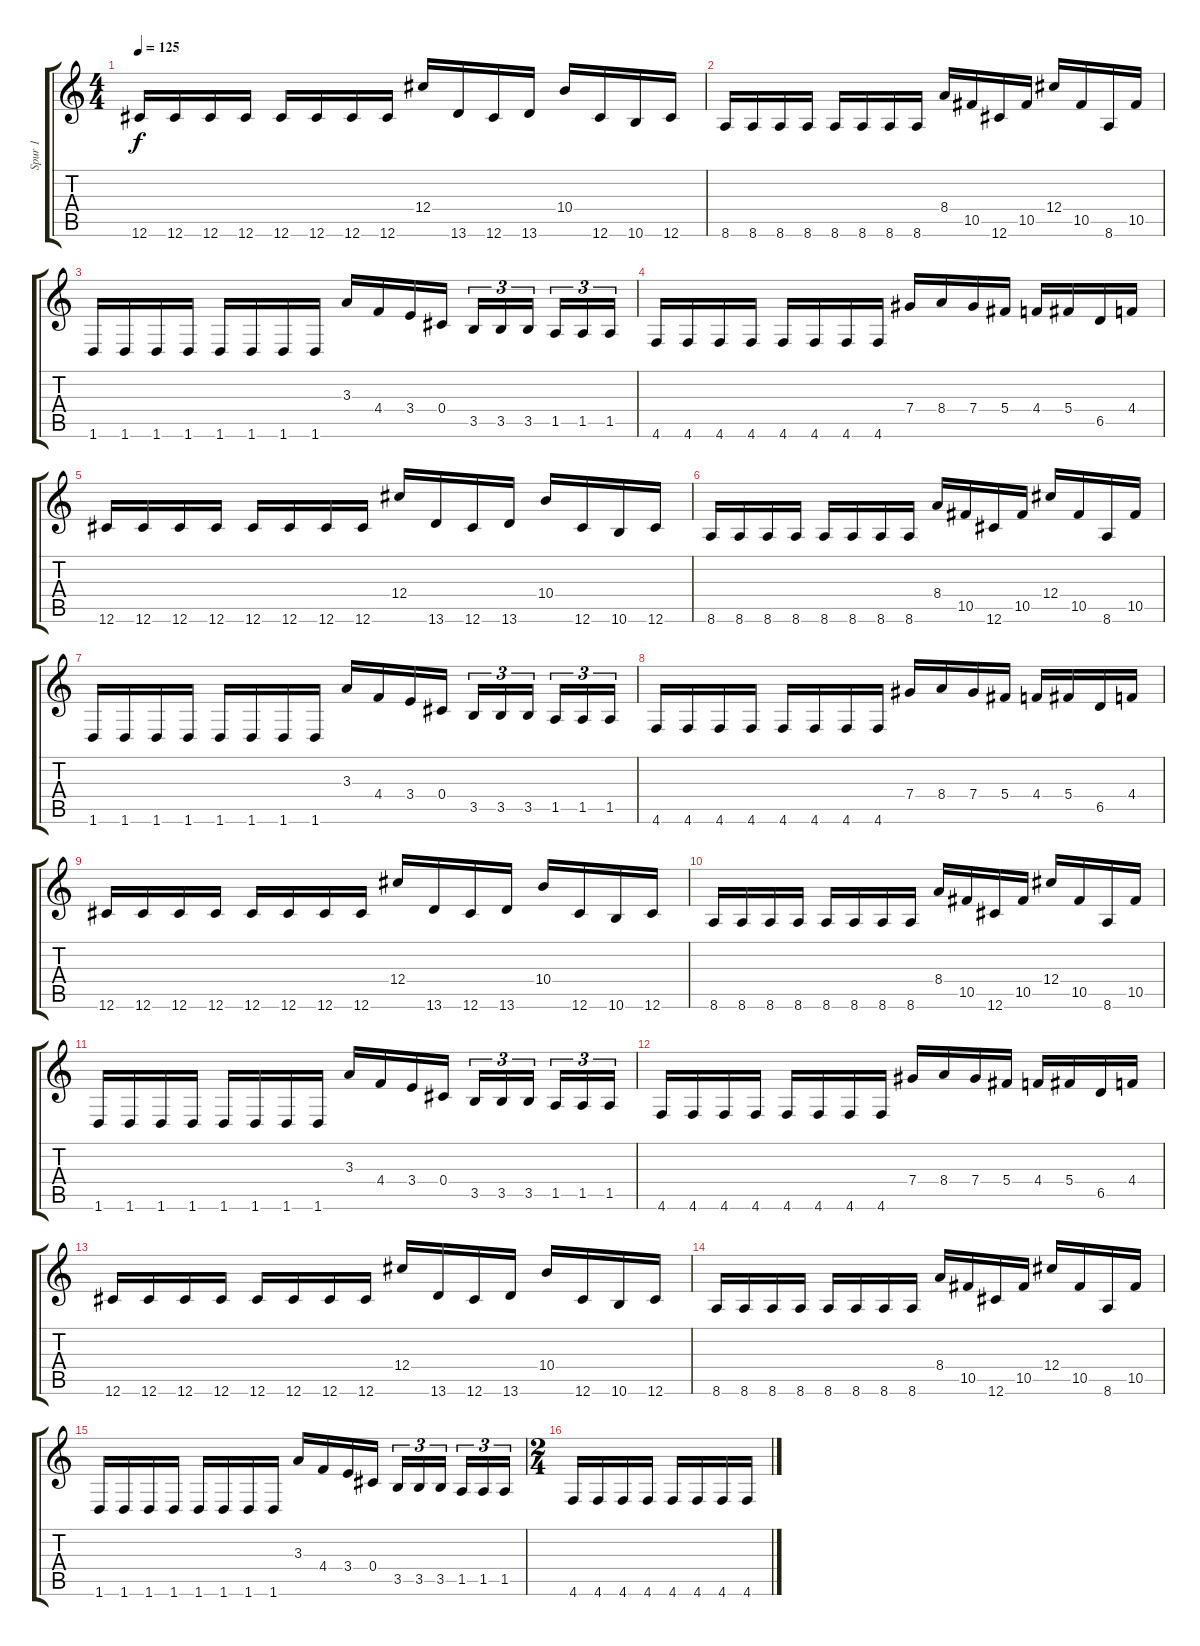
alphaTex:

\track ("Spur 1" "Spur 1") {instrument overdrivenguitar}
\staff {score tabs}
\tuning (Eb4 Bb3 Gb3 Db3 Ab2 Db2) {hide}
\ts (4 4)
\tempo 125
\clef g2
\ks c
12.6.16{dy f} 12.6.16 12.6.16 12.6.16 12.6.16 12.6.16 12.6.16 12.6.16 12.4.16 13.6.16 12.6.16 13.6.16 10.4.16 12.6.16 10.6.16 12.6.16 |
8.6.16 8.6.16 8.6.16 8.6.16 8.6.16 8.6.16 8.6.16 8.6.16 8.4.16 10.5.16 12.6.16 10.5.16 12.4.16 10.5.16 8.6.16 10.5.16 |
1.6.16 1.6.16 1.6.16 1.6.16 1.6.16 1.6.16 1.6.16 1.6.16 3.3.16 4.4.16 3.4.16 0.4.16 3.5.16{tu (3 2)} 3.5.16{tu (3 2)} 3.5.16{tu (3 2) beam splitsecondary} 1.5.16{tu (3 2)} 1.5.16{tu (3 2)} 1.5.16{tu (3 2)} |
4.6.16 4.6.16 4.6.16 4.6.16 4.6.16 4.6.16 4.6.16 4.6.16 7.4.16 8.4.16 7.4.16 5.4.16 4.4.16 5.4.16 6.5.16 4.4.16 |
12.6.16 12.6.16 12.6.16 12.6.16 12.6.16 12.6.16 12.6.16 12.6.16 12.4.16 13.6.16 12.6.16 13.6.16 10.4.16 12.6.16 10.6.16 12.6.16 |
8.6.16 8.6.16 8.6.16 8.6.16 8.6.16 8.6.16 8.6.16 8.6.16 8.4.16 10.5.16 12.6.16 10.5.16 12.4.16 10.5.16 8.6.16 10.5.16 |
1.6.16 1.6.16 1.6.16 1.6.16 1.6.16 1.6.16 1.6.16 1.6.16 3.3.16 4.4.16 3.4.16 0.4.16 3.5.16{tu (3 2)} 3.5.16{tu (3 2)} 3.5.16{tu (3 2) beam splitsecondary} 1.5.16{tu (3 2)} 1.5.16{tu (3 2)} 1.5.16{tu (3 2)} |
4.6.16 4.6.16 4.6.16 4.6.16 4.6.16 4.6.16 4.6.16 4.6.16 7.4.16 8.4.16 7.4.16 5.4.16 4.4.16 5.4.16 6.5.16 4.4.16 |
12.6.16 12.6.16 12.6.16 12.6.16 12.6.16 12.6.16 12.6.16 12.6.16 12.4.16 13.6.16 12.6.16 13.6.16 10.4.16 12.6.16 10.6.16 12.6.16 |
8.6.16 8.6.16 8.6.16 8.6.16 8.6.16 8.6.16 8.6.16 8.6.16 8.4.16 10.5.16 12.6.16 10.5.16 12.4.16 10.5.16 8.6.16 10.5.16 |
1.6.16 1.6.16 1.6.16 1.6.16 1.6.16 1.6.16 1.6.16 1.6.16 3.3.16 4.4.16 3.4.16 0.4.16 3.5.16{tu (3 2)} 3.5.16{tu (3 2)} 3.5.16{tu (3 2) beam splitsecondary} 1.5.16{tu (3 2)} 1.5.16{tu (3 2)} 1.5.16{tu (3 2)} |
4.6.16 4.6.16 4.6.16 4.6.16 4.6.16 4.6.16 4.6.16 4.6.16 7.4.16 8.4.16 7.4.16 5.4.16 4.4.16 5.4.16 6.5.16 4.4.16 |
12.6.16 12.6.16 12.6.16 12.6.16 12.6.16 12.6.16 12.6.16 12.6.16 12.4.16 13.6.16 12.6.16 13.6.16 10.4.16 12.6.16 10.6.16 12.6.16 |
8.6.16 8.6.16 8.6.16 8.6.16 8.6.16 8.6.16 8.6.16 8.6.16 8.4.16 10.5.16 12.6.16 10.5.16 12.4.16 10.5.16 8.6.16 10.5.16 |
1.6.16 1.6.16 1.6.16 1.6.16 1.6.16 1.6.16 1.6.16 1.6.16 3.3.16 4.4.16 3.4.16 0.4.16 3.5.16{tu (3 2)} 3.5.16{tu (3 2)} 3.5.16{tu (3 2) beam splitsecondary} 1.5.16{tu (3 2)} 1.5.16{tu (3 2)} 1.5.16{tu (3 2)} |
\ts (2 4)
4.6.16 4.6.16 4.6.16 4.6.16 4.6.16 4.6.16 4.6.16 4.6.16
